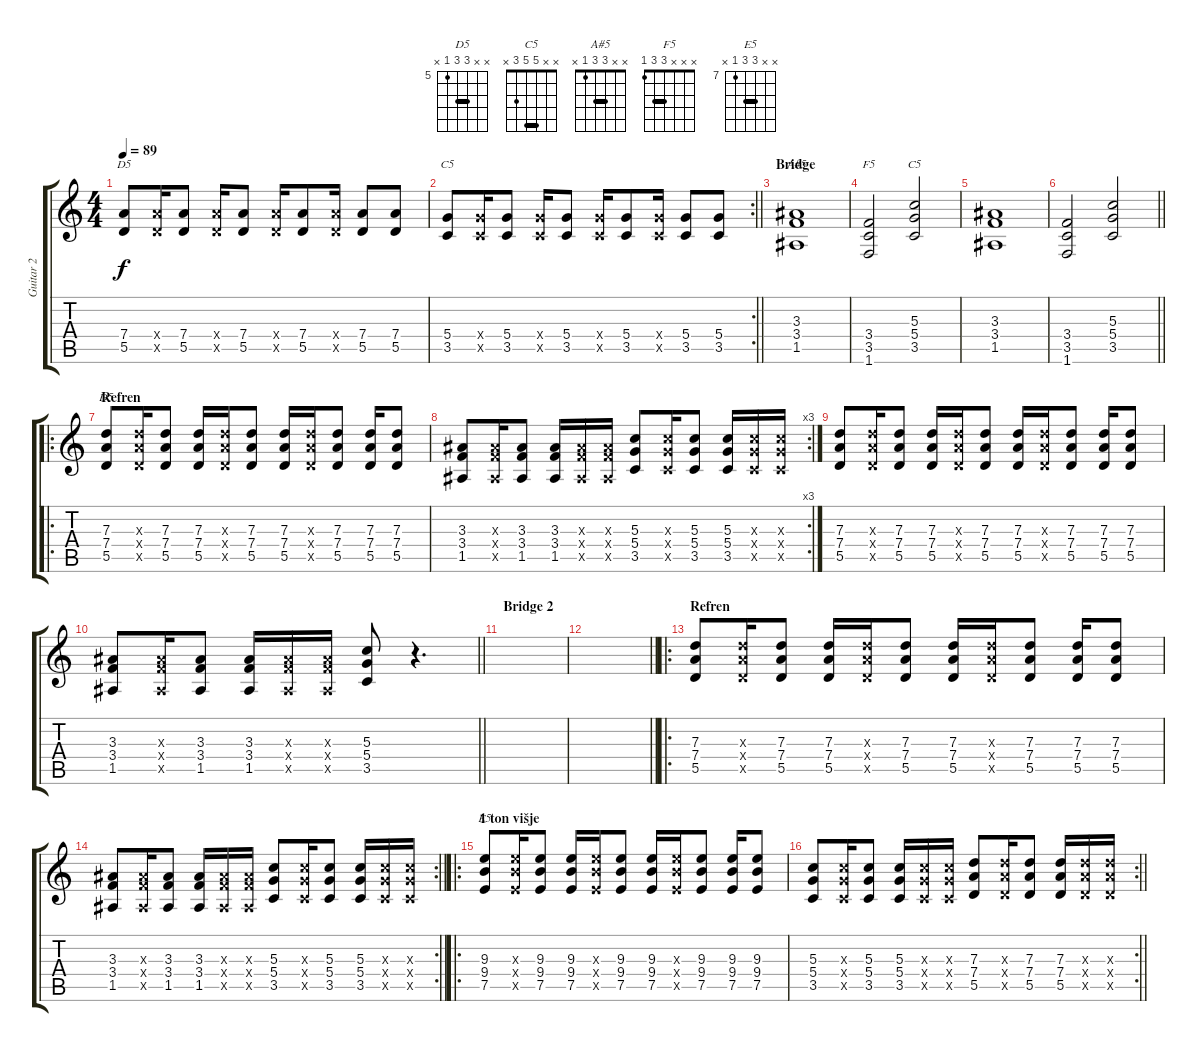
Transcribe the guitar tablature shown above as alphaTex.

\track ("Guitar 2" "Guitar 2") {instrument distortionguitar}
\staff {score tabs}
\tuning (E4 B3 G3 D3 A2 E2) {hide}
\chord ("D5" x x x 7 5 x) {firstfret 5}
\chord ("C5" x x x 5 3 x)
\chord ("A#5" x x 3 3 1 x) {barre 3}
\chord ("F5" x x x 3 3 1) {barre 3}
\chord ("C5" x x 5 5 3 x) {barre 5}
\chord ("D5" x x 7 7 5 x) {firstfret 5 barre 7}
\chord ("E5" x x 9 9 7 x) {firstfret 7 barre 9}
\ts (4 4)
\tempo 89
\clef g2
\ks c
(7.4 5.5).8{ch "D5" dy f} (7.4{x} 5.5{x}).16 (7.4 5.5).8 (7.4{x} 5.5{x}).16 (7.4 5.5).8 (7.4{x} 5.5{x}).16 (7.4 5.5).8 (7.4{x} 5.5{x}).16 (7.4 5.5).8 (7.4 5.5).8 |
\rc 2
\barLineRight lightlight
(5.4 3.5).8{ch "C5"} (5.4{x} 3.5{x}).16 (5.4 3.5).8 (5.4{x} 3.5{x}).16 (5.4 3.5).8 (5.4{x} 3.5{x}).16 (5.4 3.5).8 (5.4{x} 3.5{x}).16 (5.4 3.5).8 (5.4 3.5).8 |
\section ("" "Bridge")
(3.3 3.4 1.5).1{ch "A#5"} |
(3.4 3.5 1.6).2{ch "F5"} (5.3 5.4 3.5).2{ch "C5"} |
(3.3 3.4 1.5).1 |
\barLineRight lightlight
(3.4 3.5 1.6).2 (5.3 5.4 3.5).2 |
\ro
\section ("" "Refren")
(7.3 7.4 5.5).8{ch "D5"} (7.3{x} 7.4{x} 5.5{x}).16 (7.3 7.4 5.5).8 (7.3 7.4 5.5).16 (7.3{x} 7.4{x} 5.5{x}).16 (7.3 7.4 5.5).8 (7.3 7.4 5.5).16 (7.3{x} 7.4{x} 5.5{x}).16 (7.3 7.4 5.5).8 (7.3 7.4 5.5).16 (7.3 7.4 5.5).8 |
\rc 3
(3.3 3.4 1.5).8 (3.3{x} 3.4{x} 1.5{x}).16 (3.3 3.4 1.5).8 (3.3 3.4 1.5).16 (3.3{x} 3.4{x} 1.5{x}).16 (3.3{x} 3.4{x} 1.5{x}).16 (5.3 5.4 3.5).8 (5.3{x} 5.4{x} 3.5{x}).16 (5.3 5.4 3.5).8 (5.3 5.4 3.5).16 (5.3{x} 5.4{x} 3.5{x}).16 (5.3{x} 5.4{x} 3.5{x}).16 |
(7.3 7.4 5.5).8 (7.3{x} 7.4{x} 5.5{x}).16 (7.3 7.4 5.5).8 (7.3 7.4 5.5).16 (7.3{x} 7.4{x} 5.5{x}).16 (7.3 7.4 5.5).8 (7.3 7.4 5.5).16 (7.3{x} 7.4{x} 5.5{x}).16 (7.3 7.4 5.5).8 (7.3 7.4 5.5).16 (7.3 7.4 5.5).8 |
\barLineRight lightlight
(3.3 3.4 1.5).8 (3.3{x} 3.4{x} 1.5{x}).16 (3.3 3.4 1.5).8 (3.3 3.4 1.5).16 (3.3{x} 3.4{x} 1.5{x}).16 (3.3{x} 3.4{x} 1.5{x}).16 (5.3 5.4 3.5).8 r.4{d} |
\section ("" "Bridge 2")
|
\barLineRight lightlight
|
\ro
\section ("" "Refren")
(7.3 7.4 5.5).8 (7.3{x} 7.4{x} 5.5{x}).16 (7.3 7.4 5.5).8 (7.3 7.4 5.5).16 (7.3{x} 7.4{x} 5.5{x}).16 (7.3 7.4 5.5).8 (7.3 7.4 5.5).16 (7.3{x} 7.4{x} 5.5{x}).16 (7.3 7.4 5.5).8 (7.3 7.4 5.5).16 (7.3 7.4 5.5).8 |
\rc 2
\barLineRight lightlight
(3.3 3.4 1.5).8 (3.3{x} 3.4{x} 1.5{x}).16 (3.3 3.4 1.5).8 (3.3 3.4 1.5).16 (3.3{x} 3.4{x} 1.5{x}).16 (3.3{x} 3.4{x} 1.5{x}).16 (5.3 5.4 3.5).8 (5.3{x} 5.4{x} 3.5{x}).16 (5.3 5.4 3.5).8 (5.3 5.4 3.5).16 (5.3{x} 5.4{x} 3.5{x}).16 (5.3{x} 5.4{x} 3.5{x}).16 |
\ro
\section ("" "1 ton višje")
(9.3 9.4 7.5).8{ch "E5"} (9.3{x} 9.4{x} 7.5{x}).16 (9.3 9.4 7.5).8 (9.3 9.4 7.5).16 (9.3{x} 9.4{x} 7.5{x}).16 (9.3 9.4 7.5).8 (9.3 9.4 7.5).16 (9.3{x} 9.4{x} 7.5{x}).16 (9.3 9.4 7.5).8 (9.3 9.4 7.5).16 (9.3 9.4 7.5).8 |
\rc 2
\barLineRight lightlight
(5.3 5.4 3.5).8 (5.3{x} 5.4{x} 3.5{x}).16 (5.3 5.4 3.5).8 (5.3 5.4 3.5).16 (5.3{x} 5.4{x} 3.5{x}).16 (5.3{x} 5.4{x} 3.5{x}).16 (7.3 7.4 5.5).8 (7.3{x} 7.4{x} 5.5{x}).16 (7.3 7.4 5.5).8 (7.3 7.4 5.5).16 (7.3{x} 7.4{x} 5.5{x}).16 (7.3{x} 7.4{x} 5.5{x}).16
